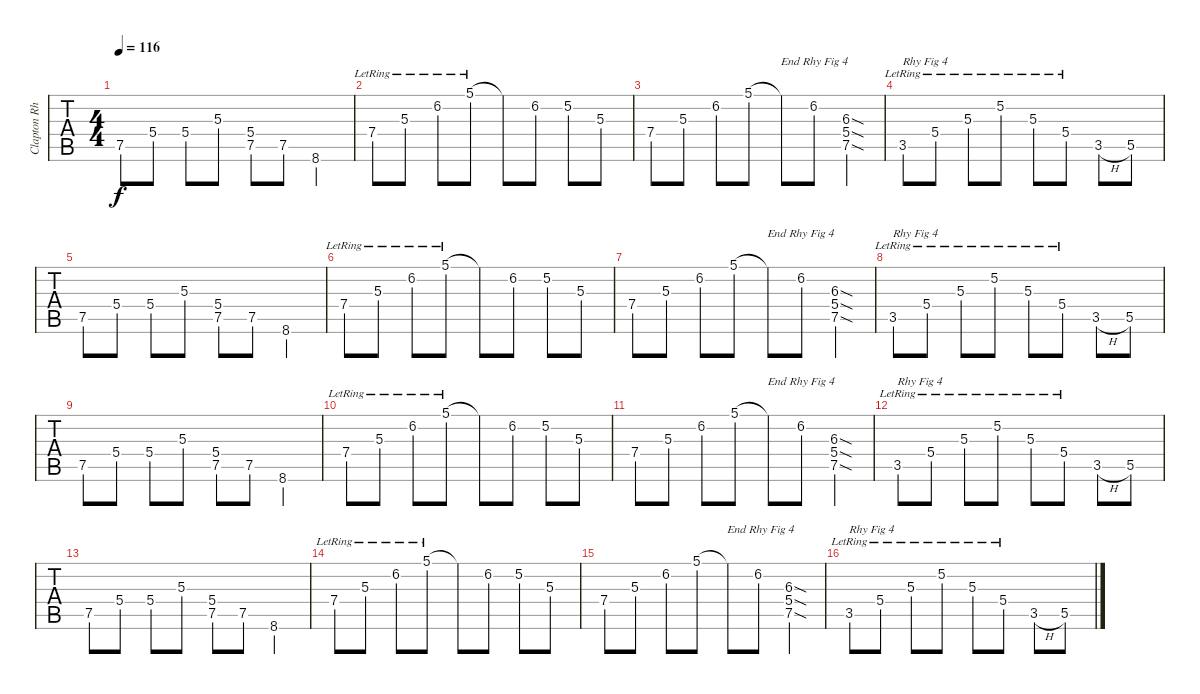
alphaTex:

\track ("Clapton Rhythm (Trs. 5A/3-4B)" "Clapton Rh") {instrument overdrivenguitar}
\staff {tabs}
\tuning (E4 B3 G3 D3 A2 E2) {hide}
\ts (4 4)
\tempo 116
\clef g2
\ks c
7.5.8{dy f} 5.4.8 5.4.8 5.3.8 (5.4 7.5).8 7.5.8 8.6.4 |
7.4{lr}.8 5.3{lr}.8 6.2{lr}.8 5.1{lr}.8 5.1{t}.8 6.2.8 5.2.8 5.3.8 |
7.4.8 5.3.8 6.2.8 5.1.8 5.1{t}.8{txt "End Rhy Fig 4"} 6.2.8 (6.3{sod} 5.4{sod} 7.5{sod}).4 |
3.5{lr}.8{txt "Rhy Fig 4"} 5.4{lr}.8 5.3{lr}.8 5.2{lr}.8 5.3{lr}.8 5.4{lr}.8 3.5{h}.8 5.5.8 |
7.5.8 5.4.8 5.4.8 5.3.8 (5.4 7.5).8 7.5.8 8.6.4 |
7.4{lr}.8 5.3{lr}.8 6.2{lr}.8 5.1{lr}.8 5.1{t}.8 6.2.8 5.2.8 5.3.8 |
7.4.8 5.3.8 6.2.8 5.1.8 5.1{t}.8{txt "End Rhy Fig 4"} 6.2.8 (6.3{sod} 5.4{sod} 7.5{sod}).4 |
3.5{lr}.8{txt "Rhy Fig 4"} 5.4{lr}.8 5.3{lr}.8 5.2{lr}.8 5.3{lr}.8 5.4{lr}.8 3.5{h}.8 5.5.8 |
7.5.8 5.4.8 5.4.8 5.3.8 (5.4 7.5).8 7.5.8 8.6.4 |
7.4{lr}.8 5.3{lr}.8 6.2{lr}.8 5.1{lr}.8 5.1{t}.8 6.2.8 5.2.8 5.3.8 |
7.4.8 5.3.8 6.2.8 5.1.8 5.1{t}.8{txt "End Rhy Fig 4"} 6.2.8 (6.3{sod} 5.4{sod} 7.5{sod}).4 |
3.5{lr}.8{txt "Rhy Fig 4"} 5.4{lr}.8 5.3{lr}.8 5.2{lr}.8 5.3{lr}.8 5.4{lr}.8 3.5{h}.8 5.5.8 |
7.5.8 5.4.8 5.4.8 5.3.8 (5.4 7.5).8 7.5.8 8.6.4 |
7.4{lr}.8 5.3{lr}.8 6.2{lr}.8 5.1{lr}.8 5.1{t}.8 6.2.8 5.2.8 5.3.8 |
7.4.8 5.3.8 6.2.8 5.1.8 5.1{t}.8{txt "End Rhy Fig 4"} 6.2.8 (6.3{sod} 5.4{sod} 7.5{sod}).4 |
3.5{lr}.8{txt "Rhy Fig 4"} 5.4{lr}.8 5.3{lr}.8 5.2{lr}.8 5.3{lr}.8 5.4{lr}.8 3.5{h}.8 5.5.8
